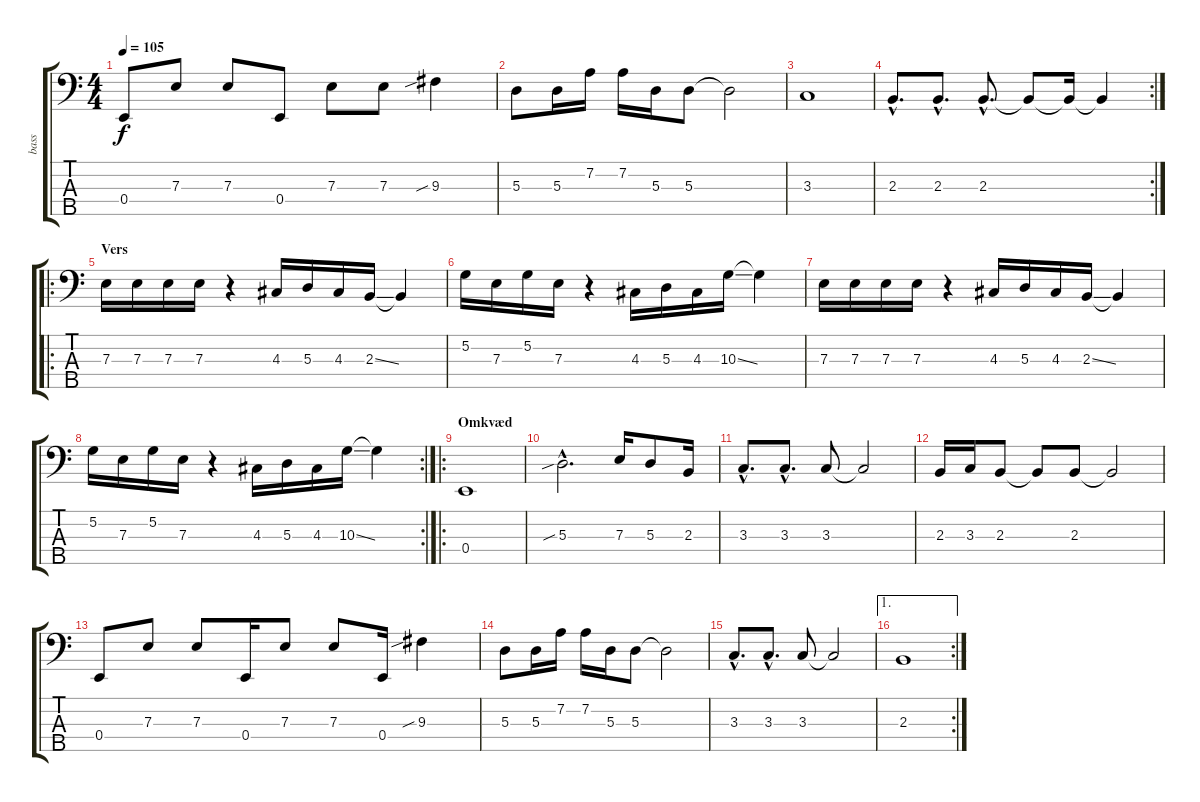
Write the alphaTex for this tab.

\track ("bass" "bass") {instrument electricbassfinger}
\staff {score tabs}
\tuning (G2 D2 A1 E1 B0) {hide}
\ts (4 4)
\tempo 105
\clef f4
\ks c
0.4.8{dy f} 7.3.8 7.3.8 0.4.8 7.3.8 7.3.8 9.3{sib}.4 |
5.3.8 5.3.16 7.2.16 7.2.16 5.3.16 5.3.8 5.3{t}.2 |
3.3.1 |
\rc 2
2.3{hac}.8{d} 2.3{hac}.8{d} 2.3{hac}.8{d} 2.3{t}.8 2.3{t}.16 2.3{t}.4 |
\ro
\section ("" "Vers")
7.3.16{instrument slapbass1} 7.3.16 7.3.16 7.3.16 r.4 4.3.16 5.3.16 4.3.16 2.3{ss}.16 2.3{t}.4 |
5.2.16 7.3.16 5.2.16 7.3.16 r.4 4.3.16 5.3.16 4.3.16 10.3{ss}.16 10.3{t}.4 |
7.3.16 7.3.16 7.3.16 7.3.16 r.4 4.3.16 5.3.16 4.3.16 2.3{ss}.16 2.3{t}.4 |
\rc 2
5.2.16 7.3.16 5.2.16 7.3.16 r.4 4.3.16 5.3.16 4.3.16 10.3{ss}.16 10.3{t}.4 |
\ro
\section ("" "Omkvæd")
0.4.1{instrument electricbassfinger} |
5.3{sib hac}.2{d} 7.3.16 5.3.8 2.3.16 |
3.3{hac}.8{d} 3.3{hac}.8{d} 3.3.8 3.3{t}.2 |
2.3.16 3.3.16 2.3.8 2.3{t}.8 2.3.8 2.3{t}.2 |
0.4.8 7.3.8 7.3.8 0.4.16 7.3.8 7.3.8 0.4.16 9.3{sib}.4 |
5.3.8 5.3.16 7.2.16 7.2.16 5.3.16 5.3.8 5.3{t}.2 |
3.3{hac}.8{d} 3.3{hac}.8{d} 3.3.8 3.3{t}.2 |
\ae 1
\rc 2
2.3.1
